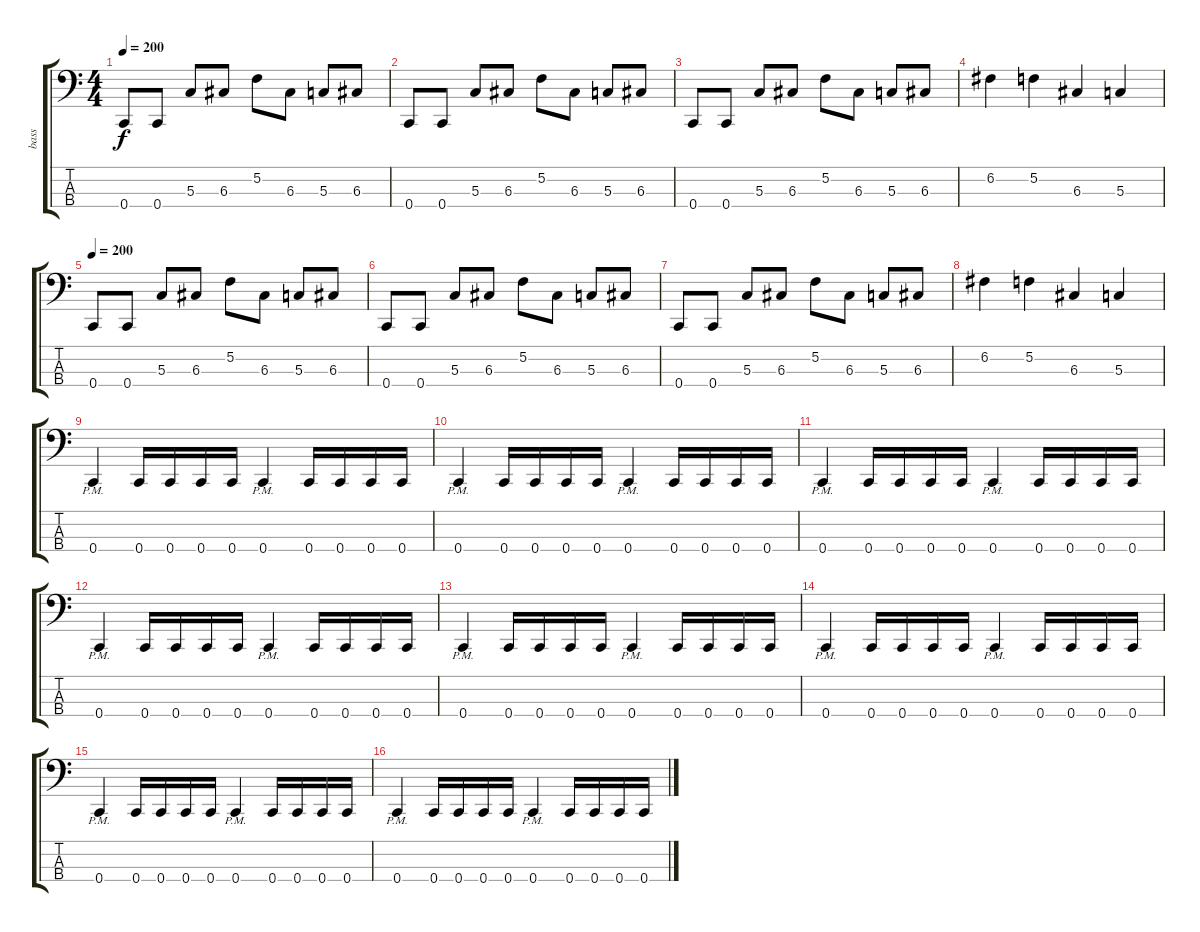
\track ("bass" "bass") {instrument electricbasspick}
\staff {score tabs}
\tuning (F2 C2 G1 C1) {hide}
\ts (4 4)
\tempo 200
\clef f4
\ks c
0.4.8{dy f} 0.4.8 5.3.8 6.3.8 5.2.8 6.3.8 5.3.8 6.3.8 |
0.4.8 0.4.8 5.3.8 6.3.8 5.2.8 6.3.8 5.3.8 6.3.8 |
0.4.8 0.4.8 5.3.8 6.3.8 5.2.8 6.3.8 5.3.8 6.3.8 |
6.2.4 5.2.4 6.3.4 5.3.4 |
\tempo 200
0.4.8 0.4.8 5.3.8 6.3.8 5.2.8 6.3.8 5.3.8 6.3.8 |
0.4.8 0.4.8 5.3.8 6.3.8 5.2.8 6.3.8 5.3.8 6.3.8 |
0.4.8 0.4.8 5.3.8 6.3.8 5.2.8 6.3.8 5.3.8 6.3.8 |
6.2.4 5.2.4 6.3.4 5.3.4 |
0.4{pm}.4 0.4.16 0.4.16 0.4.16 0.4.16 0.4{pm}.4 0.4.16 0.4.16 0.4.16 0.4.16 |
0.4{pm}.4 0.4.16 0.4.16 0.4.16 0.4.16 0.4{pm}.4 0.4.16 0.4.16 0.4.16 0.4.16 |
0.4{pm}.4 0.4.16 0.4.16 0.4.16 0.4.16 0.4{pm}.4 0.4.16 0.4.16 0.4.16 0.4.16 |
0.4{pm}.4 0.4.16 0.4.16 0.4.16 0.4.16 0.4{pm}.4 0.4.16 0.4.16 0.4.16 0.4.16 |
0.4{pm}.4 0.4.16 0.4.16 0.4.16 0.4.16 0.4{pm}.4 0.4.16 0.4.16 0.4.16 0.4.16 |
0.4{pm}.4 0.4.16 0.4.16 0.4.16 0.4.16 0.4{pm}.4 0.4.16 0.4.16 0.4.16 0.4.16 |
0.4{pm}.4 0.4.16 0.4.16 0.4.16 0.4.16 0.4{pm}.4 0.4.16 0.4.16 0.4.16 0.4.16 |
0.4{pm}.4 0.4.16 0.4.16 0.4.16 0.4.16 0.4{pm}.4 0.4.16 0.4.16 0.4.16 0.4.16
